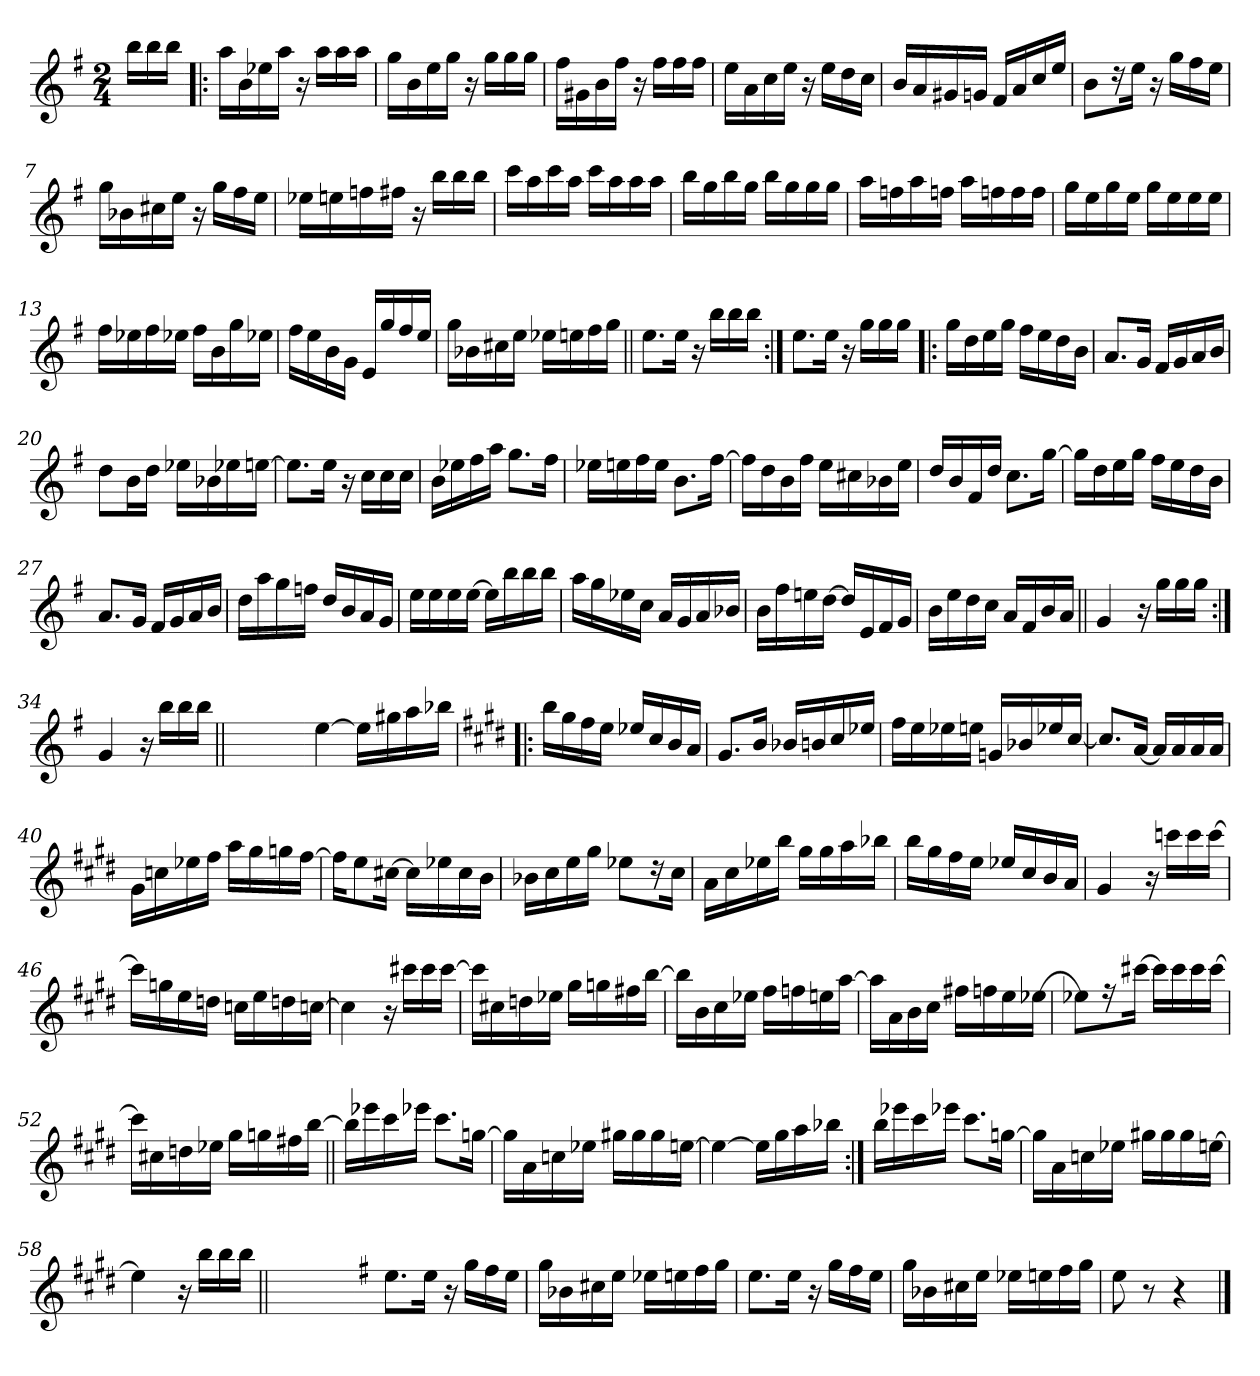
**kern
*part1
*staff1
*clefG2
*k[f#]
*G:
*M2/4
=
16bb\LL
16bb\
16bb\JJ
=1!|:
16aa\LL
16b\
16ee-X\
16aa\JJ
16r
16aa\LL
16aa\
16aa\JJ
=2
16gg\LL
16b\
16ee\
16gg\JJ
16r
16gg\LL
16gg\
16gg\JJ
=3
16ff#\LL
16g#X\
16b\
16ff#\JJ
16r
16ff#\LL
16ff#\
16ff#\JJ
=4
16ee\LL
16a\
16cc\
16ee\JJ
16r
16ee\LL
16dd\
16cc\JJ
!!LO:LB:g=z
=5
16b/LL
16a/
16g#X/
16gn/JJ
16f#/LL
16a/
16cc/
16ee/JJ
=6
8b\L
16r
16ee\Jk
16r
16gg\LL
16ff#\
16ee\JJ
=7
16gg\LL
16b-X\
16cc#X\
16ee\JJ
16r
16gg\LL
16ff#\
16ee\JJ
=8
16ee-X\LL
16een\
16ffn\
16ff#X\JJ
16r
16bb\LL
16bb\
16bb\JJ
!!LO:LB:g=z
=9
16ccc\LL
16aa\
16ccc\
16aa\JJ
16ccc\LL
16aa\
16aa\
16aa\JJ
=10
16bb\LL
16gg\
16bb\
16gg\JJ
16bb\LL
16gg\
16gg\
16gg\JJ
=11
16aa\LL
16ffn\
16aa\
16ffn\JJ
16aa\LL
16ffn\
16ff\
16ff\JJ
=12
16gg\LL
16ee\
16gg\
16ee\JJ
16gg\LL
16ee\
16ee\
16ee\JJ
!!LO:LB:g=z
=13
16ff#\LL
16ee-X\
16ff#\
16ee-X\JJ
16ff#\LL
16b\
16gg\
16ee-X\JJ
=14
16ff#\LL
16ee\
16b\
16g\JJ
16e/LL
16gg/
16ff#/
16ee/JJ
=15
16gg\LL
16b-X\
16cc#X\
16ee\JJ
16ee-X\LL
16een\
16ff#\
16gg\JJ
=16||
8.ee\L
16ee\Jk
16r
16bb\LL
16bb\
16bb\JJ
!!LO:LB:g=z
=17:|!
8.ee\L
16ee\Jk
16r
16gg\LL
16gg\
16gg\JJ
=18!|:
16gg\LL
16dd\
16ee\
16gg\JJ
16ff#\LL
16ee\
16dd\
16b\JJ
=19
8.a/L
16g/Jk
16f#/LL
16g/
16a/
16b/JJ
=20
8dd\L
16b\L
16dd\JJ
16ee-X\LL
16b-X\
16ee-X\
[16een\JJ
!!LO:LB:g=z
=21
8.ee\L]
16ee\Jk
16r
16cc\LL
16cc\
16cc\JJ
=22
16b\LL
16ee-X\
16ff#\
16aa\JJ
8.gg\L
16ff#\Jk
=23
16ee-X\LL
16een\
16ff#\
16ee\JJ
8.b\L
[16ff#\Jk
=24
16ff#\LL]
16dd\
16b\
16ff#\JJ
16ee\LL
16cc#X\
16b-X\
16ee\JJ
!!LO:LB:g=z
=25
16dd/LL
16b/
16f#/
16dd/JJ
8.cc\L
[16gg\Jk
=26
16gg\LL]
16dd\
16ee\
16gg\JJ
16ff#\LL
16ee\
16dd\
16b\JJ
=27
8.a/L
16g/Jk
16f#/LL
16g/
16a/
16b/JJ
=28
16dd\LL
16aa\
16gg\
16ffn\JJ
16dd/LL
16b/
16a/
16g/JJ
!!LO:LB:g=z
=29
16ee\LL
16ee\
16ee\
[16ee\JJ
16ee\LL]
16bb\
16bb\
16bb\JJ
=30
16aa\LL
16gg\
16ee-X\
16cc\JJ
16a/LL
16g/
16a/
16b-X/JJ
=31
16b\LL
16ff#\
16een\
[16dd\JJ
16dd/LL]
16e/
16f#/
16g/JJ
=32
16b\LL
16ee\
16dd\
16cc\JJ
16a/LL
16f#/
16b/
16a/JJ
!!LO:LB:g=z
=33||
4g/
16r
16gg\LL
16gg\
16gg\JJ
=34:|!
4g/
16r
16bb\LL
16bb\
16bb\JJ
=34X341||
2ryy
!!LO:PB:g=z
=35-
[4ee\
16ee\LL]
16gg#X\
16aa\
16bb-X\JJ
=36!|:
*k[f#c#g#d#]
*E:
16bb\LL
16gg#\
16ff#\
16ee\JJ
16ee-X/LL
16cc#/
16b/
16a/JJ
=37
8.g#/L
16b/Jk
16b-X/LL
16bn/
16cc#/
16ee-X/JJ
=38
16ff#\LL
16ee\
16ee-X\
16een\JJ
16gn/LL
16b-X/
16ee-X/
[16cc#/JJ
!!LO:LB:g=z
=39
8.cc#/L]
[16a/Jk
16a/LL]
16a/
16a/
16a/JJ
=40
16g#\LL
16ccn\
16ee-X\
16ff#\JJ
16aa\LL
16gg#\
16ggn\
[16ff#\JJ
=41
16ff#\KL]
8ee\
[16cc#X\Jk
16cc#\LL]
16ee-X\
16cc#\
16b\JJ
=42
16b-X\LL
16cc#\
16ee\
16gg#\JJ
8ee-X\L
16r
16cc#\Jk
=43
16a\LL
16cc#\
16ee-X\
16bb\JJ
16gg#\LL
16gg#\
16aa\
16bb-X\JJ
!!LO:LB:g=z
=44
16bb\LL
16gg#\
16ff#\
16ee\JJ
16ee-X/LL
16cc#/
16b/
16a/JJ
=45
4g#/
16r
16cccn\LL
16ccc\
[16ccc\JJ
=46
16cccn\LL]
16ggn\
16ee\
16ddn\JJ
16ccn\LL
16ee\
16ddn\
[16ccn\JJ
=47
4ccn\]
16r
16ccc#X\LL
16ccc#\
[16ccc#\JJ
!!LO:LB:g=z
=48
16ccc#\LL]
16cc#X\
16ddn\
16ee-X\JJ
16gg#\LL
16ggn\
16ff#X\
[16bb\JJ
=49
16bb\LL]
16b\
16cc#\
16ee-X\JJ
16ff#\LL
16ffn\
16een\
[16aa\JJ
=50
16aa\LL]
16a\
16b\
16cc#\JJ
16ff#X\LL
16ffn\
16ee\
[16ee-X\JJ
=51
8ee-X\L]
16r
[16ccc#X\Jk
16ccc#\LL]
16ccc#\
16ccc#\
[16ccc#\JJ
!!LO:LB:g=z
=52
16ccc#\LL]
16cc#X\
16ddn\
16ee-X\JJ
16gg#\LL
16ggn\
16ff#X\
[16bb\JJ
=53||
16bb\LL]
16eee-X\
16ccc#\
16eee-X\JJ
8.ccc#\L
[16ggn\Jk
=54
16ggn\LL]
16a\
16ccn\
16ee-X\JJ
16gg#X\LL
16gg#\
16gg#\
[16een\JJ
=55
4ee\_
16een\LL]
16gg#\
16aa\
16bb-X\JJ
!!LO:LB:g=z
=56:|!
16bb\LL
16eee-X\
16ccc#\
16eee-X\JJ
8.ccc#\L
[16ggn\Jk
=57
16ggn\LL]
16a\
16ccn\
16ee-X\JJ
16gg#X\LL
16gg#\
16gg#\
[16een\JJ
=58
4ee\]
16r
16bb\LL
16bb\
16bb\JJ
=58X582||
2ryy
!!LO:LB:g=z
=59-
*k[f#]
*G:
8.ee\L
16ee\Jk
16r
16gg\LL
16ff#\
16ee\JJ
=60
16gg\LL
16b-X\
16cc#X\
16ee\JJ
16ee-X\LL
16een\
16ff#\
16gg\JJ
=61
8.ee\L
16ee\Jk
16r
16gg\LL
16ff#\
16ee\JJ
=62
16gg\LL
16b-X\
16cc#X\
16ee\JJ
16ee-X\LL
16een\
16ff#\
16gg\JJ
=63
8ee\
8r
4r
==
*-
